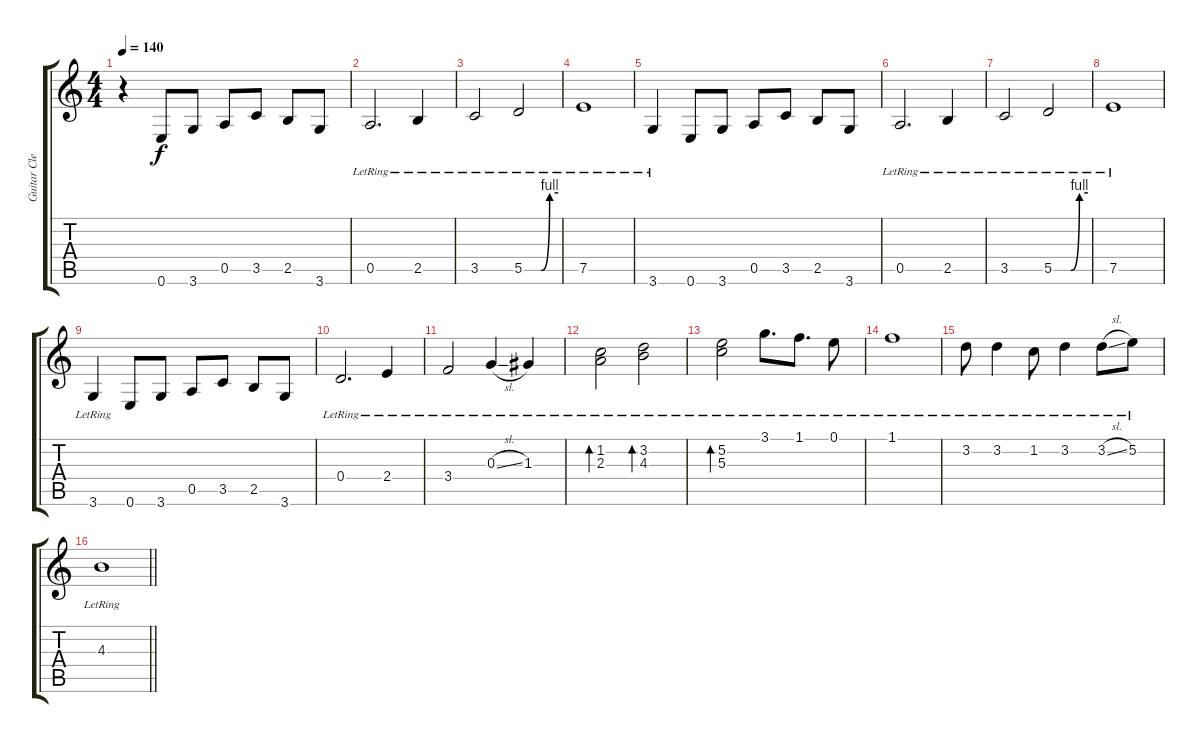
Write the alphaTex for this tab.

\track ("Guitar Clean" "Guitar Cle") {instrument electricguitarclean}
\staff {score tabs}
\tuning (E4 B3 G3 D3 A2 E2) {hide}
\ts (4 4)
\tempo 140
\clef g2
\ks c
r.4{dy f} 0.6.8 3.6.8 0.5.8 3.5.8 2.5.8 3.6.8 |
0.5{lr}.2{d} 2.5{lr}.4 |
3.5{lr}.2 5.5{be (custom 0 0 30 0 45 4 60 4) lr}.2 |
7.5{lr}.1 |
3.6{lr}.4 0.6.8 3.6.8 0.5.8 3.5.8 2.5.8 3.6.8 |
0.5{lr}.2{d} 2.5{lr}.4 |
3.5{lr}.2 5.5{be (custom 0 0 30 0 45 4 60 4) lr}.2 |
7.5{lr}.1 |
3.6{lr}.4 0.6.8 3.6.8 0.5.8 3.5.8 2.5.8 3.6.8 |
0.4{lr}.2{d} 2.4{lr}.4 |
3.4{lr}.2 0.3{sl lr}.4 1.3{lr}.4 |
(1.2{lr} 2.3{lr}).2{bd 240} (3.2{lr} 4.3{lr}).2{bd 240} |
(5.2{lr} 5.3{lr}).2{bd 240} 3.1{lr}.8{d} 1.1{lr}.8{d} 0.1{lr}.8 |
1.1{lr}.1 |
3.2{lr}.8 3.2{lr}.4 1.2{lr}.8 3.2{lr}.4 3.2{sl lr}.8 5.2{lr}.8 |
\barLineRight lightlight
4.3{lr}.1
